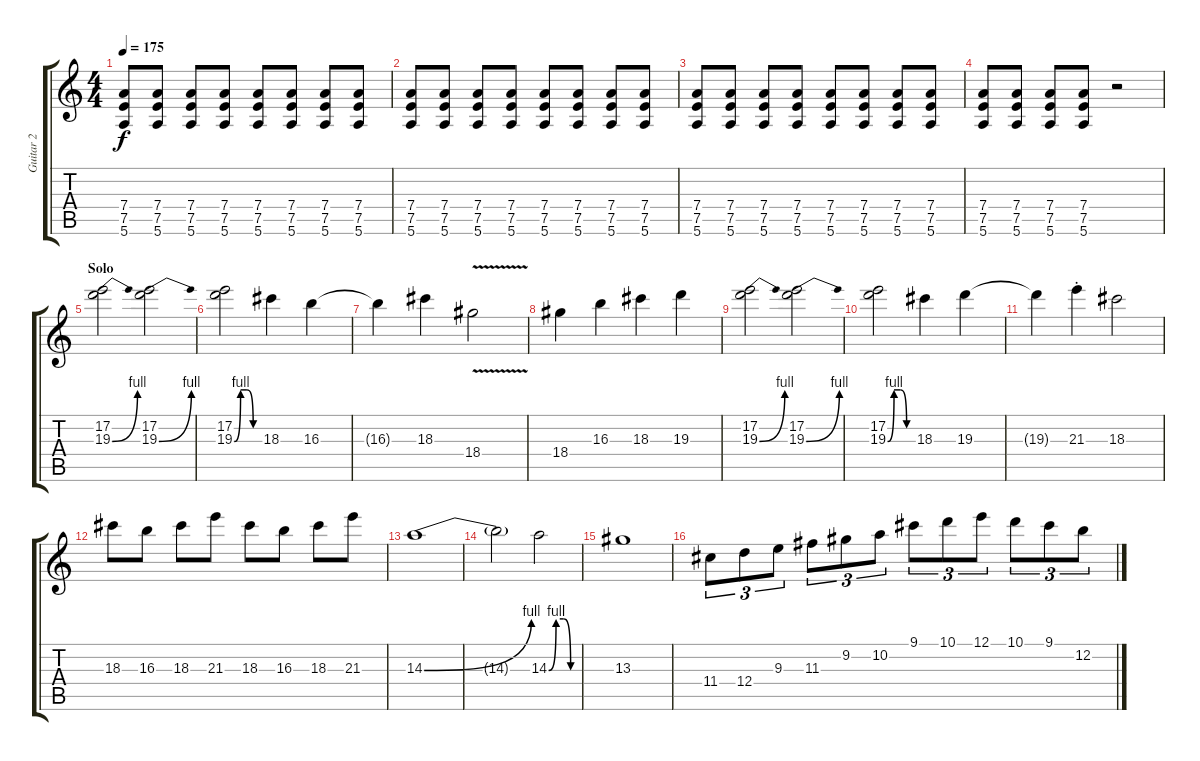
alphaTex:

\track ("Guitar 2" "Guitar 2") {instrument distortionguitar}
\staff {score tabs}
\tuning (E4 B3 G3 D3 A2 E2) {hide}
\ts (4 4)
\tempo 175
\clef g2
\ks c
(7.4 7.5 5.6).8{dy f} (7.4 7.5 5.6).8 (7.4 7.5 5.6).8 (7.4 7.5 5.6).8 (7.4 7.5 5.6).8 (7.4 7.5 5.6).8 (7.4 7.5 5.6).8 (7.4 7.5 5.6).8 |
(7.4 7.5 5.6).8 (7.4 7.5 5.6).8 (7.4 7.5 5.6).8 (7.4 7.5 5.6).8 (7.4 7.5 5.6).8 (7.4 7.5 5.6).8 (7.4 7.5 5.6).8 (7.4 7.5 5.6).8 |
(7.4 7.5 5.6).8 (7.4 7.5 5.6).8 (7.4 7.5 5.6).8 (7.4 7.5 5.6).8 (7.4 7.5 5.6).8 (7.4 7.5 5.6).8 (7.4 7.5 5.6).8 (7.4 7.5 5.6).8 |
(7.4 7.5 5.6).8 (7.4 7.5 5.6).8 (7.4 7.5 5.6).8 (7.4 7.5 5.6).8 r.2 |
\section ("" "Solo")
(17.2 19.3{be (bend 0 0 60 4)}).2 (17.2 19.3{be (bend 0 0 60 4)}).2 |
(17.2 19.3{be (custom 0 0 15 4 30 4 45 0 60 0)}).2 18.3.4 16.3.4 |
16.3{t}.4 18.3.4 18.4{v}.2 |
18.4.4 16.3.4 18.3.4 19.3.4 |
(17.2 19.3{be (bend 0 0 60 4)}).2 (17.2 19.3{be (bend 0 0 60 4)}).2 |
(17.2 19.3{be (custom 0 0 15 4 30 4 45 0 60 0)}).2 18.3.4 19.3.4 |
19.3{t}.4 21.3{st}.4 18.3.2 |
18.3.8 16.3.8 18.3.8 21.3.8 18.3.8 16.3.8 18.3.8 21.3.8 |
14.3{be (bend 0 0 60 4)}.1 |
14.3{t}.2 14.3{be (custom 0 0 15 4 30 4 45 0 60 0)}.2 |
13.3.1 |
11.4.8{tu (3 2) balance 0} 12.4.8{tu (3 2)} 9.3.8{tu (3 2)} 11.3.8{tu (3 2)} 9.2.8{tu (3 2)} 10.2.8{tu (3 2)} 9.1.8{tu (3 2)} 10.1.8{tu (3 2)} 12.1.8{tu (3 2)} 10.1.8{tu (3 2)} 9.1.8{tu (3 2)} 12.2.8{tu (3 2)}
